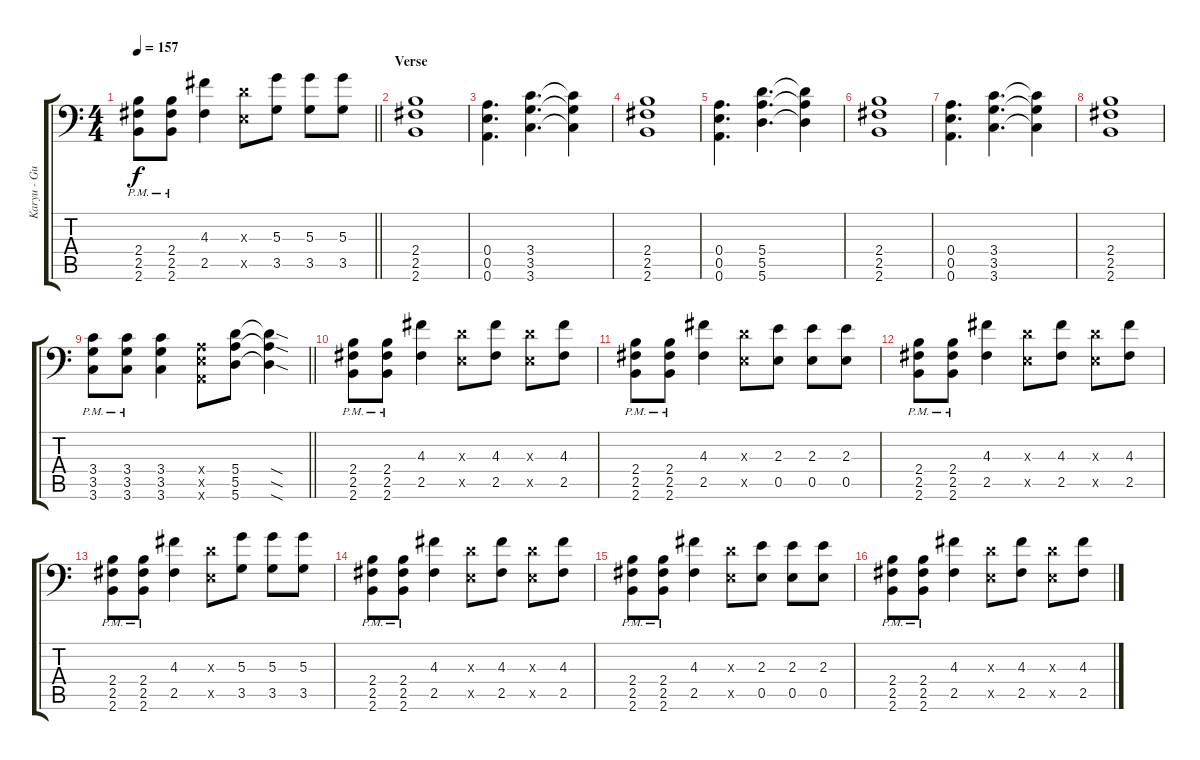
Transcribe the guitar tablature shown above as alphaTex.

\track ("Karyu - Guitar 2" "Karyu - Gu") {instrument distortionguitar}
\staff {score tabs}
\tuning (B3 Gb3 D3 A2 E2 A1) {hide}
\ts (4 4)
\tempo 157
\clef f4
\barLineRight lightlight
\ks c
(2.4{pm} 2.5{pm} 2.6{pm}).8{dy f} (2.4{pm} 2.5{pm} 2.6{pm}).8 (4.3 2.5).4 (0.3{x} 0.5{x}).8 (5.3 3.5).8 (5.3 3.5).8 (5.3 3.5).8 |
\section ("" "Verse")
(2.4 2.5 2.6).1 |
(0.4 0.5 0.6).4{d} (3.4 3.5 3.6).4{d} (3.4{t} 3.5{t} 3.6{t}).4 |
(2.4 2.5 2.6).1 |
(0.4 0.5 0.6).4{d} (5.4 5.5 5.6).4{d} (5.4{t} 5.5{t} 5.6{t}).4 |
(2.4 2.5 2.6).1 |
(0.4 0.5 0.6).4{d} (3.4 3.5 3.6).4{d} (3.4{t} 3.5{t} 3.6{t}).4 |
(2.4 2.5 2.6).1 |
\barLineRight lightlight
(3.4{pm} 3.5{pm} 3.6{pm}).8 (3.4{pm} 3.5{pm} 3.6{pm}).8 (3.4 3.5 3.6).4 (0.4{x} 0.5{x} 0.6{x}).8 (5.4 5.5 5.6).8 (5.4{sod t} 5.5{sod t} 5.6{sod t}).4 |
\section ("" "")
(2.4{pm} 2.5{pm} 2.6{pm}).8 (2.4{pm} 2.5{pm} 2.6{pm}).8 (4.3 2.5).4 (0.3{x} 0.5{x}).8 (4.3 2.5).8 (0.3{x} 0.5{x}).8 (4.3 2.5).8 |
(2.4{pm} 2.5{pm} 2.6{pm}).8 (2.4{pm} 2.5{pm} 2.6{pm}).8 (4.3 2.5).4 (0.3{x} 0.5{x}).8 (2.3 0.5).8 (2.3 0.5).8 (2.3 0.5).8 |
(2.4{pm} 2.5{pm} 2.6{pm}).8 (2.4{pm} 2.5{pm} 2.6{pm}).8 (4.3 2.5).4 (0.3{x} 0.5{x}).8 (4.3 2.5).8 (0.3{x} 0.5{x}).8 (4.3 2.5).8 |
(2.4{pm} 2.5{pm} 2.6{pm}).8 (2.4{pm} 2.5{pm} 2.6{pm}).8 (4.3 2.5).4 (0.3{x} 0.5{x}).8 (5.3 3.5).8 (5.3 3.5).8 (5.3 3.5).8 |
(2.4{pm} 2.5{pm} 2.6{pm}).8 (2.4{pm} 2.5{pm} 2.6{pm}).8 (4.3 2.5).4 (0.3{x} 0.5{x}).8 (4.3 2.5).8 (0.3{x} 0.5{x}).8 (4.3 2.5).8 |
(2.4{pm} 2.5{pm} 2.6{pm}).8 (2.4{pm} 2.5{pm} 2.6{pm}).8 (4.3 2.5).4 (0.3{x} 0.5{x}).8 (2.3 0.5).8 (2.3 0.5).8 (2.3 0.5).8 |
(2.4{pm} 2.5{pm} 2.6{pm}).8 (2.4{pm} 2.5{pm} 2.6{pm}).8 (4.3 2.5).4 (0.3{x} 0.5{x}).8 (4.3 2.5).8 (0.3{x} 0.5{x}).8 (4.3 2.5).8
